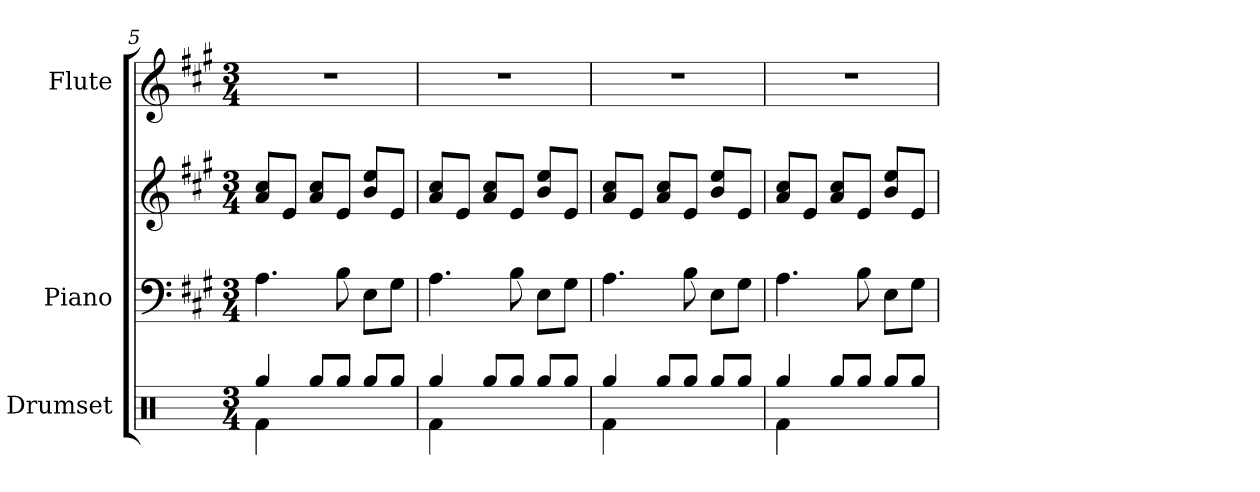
**kern	**kern	**kern	**kern
*part3	*part2	*part2	*part1
*staff4	*staff3	*staff2	*staff1
*I"Drumset	*I"Piano	*	*I"Flute
*I'Drs.	*I'Pno.	*	*I'Fl.
*clefX	*clefF4	*clefG2	*clefG2
*k[]	*k[f#c#g#]	*k[f#c#g#]	*k[f#c#g#]
*M3/4	*M3/4	*M3/4	*M3/4
=5	=5	=5	=5
*^	*	*	*
4Rgg/	4Rf\	4.A\	8a/ 8cc#/L	2.r
.	.	.	8e/J	.
8Rgg/L	2ryy	.	8a/ 8cc#/L	.
8Rgg/J	.	8B\	8e/J	.
8Rgg/L	.	8E\L	8b/ 8ee/L	.
8Rgg/J	.	8G#\J	8e/J	.
=6	=6	=6	=6	=6
4Rgg/	4Rf\	4.A\	8a/ 8cc#/L	2.r
.	.	.	8e/J	.
8Rgg/L	2ryy	.	8a/ 8cc#/L	.
8Rgg/J	.	8B\	8e/J	.
8Rgg/L	.	8E\L	8b/ 8ee/L	.
8Rgg/J	.	8G#\J	8e/J	.
!!LO:LB:g=z
=7	=7	=7	=7	=7
4Rgg/	4Rf\	4.A\	8a/ 8cc#/L	2.r
.	.	.	8e/J	.
8Rgg/L	2ryy	.	8a/ 8cc#/L	.
8Rgg/J	.	8B\	8e/J	.
8Rgg/L	.	8E\L	8b/ 8ee/L	.
8Rgg/J	.	8G#\J	8e/J	.
=8	=8	=8	=8	=8
4Rgg/	4Rf\	4.A\	8a/ 8cc#/L	2.r
.	.	.	8e/J	.
8Rgg/L	2ryy	.	8a/ 8cc#/L	.
8Rgg/J	.	8B\	8e/J	.
8Rgg/L	.	8E\L	8b/ 8ee/L	.
8Rgg/J	.	8G#\J	8e/J	.
*v	*v	*	*	*
=	=	=	=
*-	*-	*-	*-
